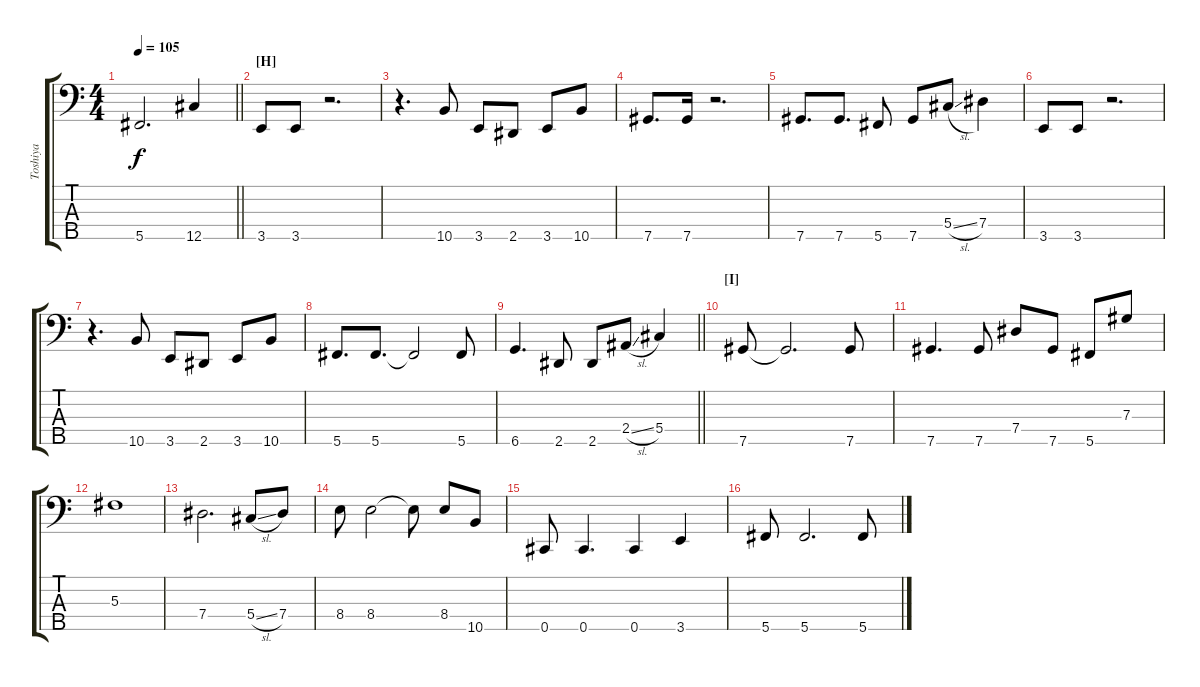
\track ("Toshiya" "Toshiya") {instrument electricbassfinger}
\staff {score tabs}
\tuning (Bb2 Gb2 Db2 Ab1 Db1) {hide}
\ts (4 4)
\tempo 105
\clef f4
\barLineRight lightlight
\ks c
5.5.2{d dy f} 12.5.4 |
\section ("" "[H]")
3.5.8 3.5.8 r.2{d} |
r.4{d} 10.5.8 3.5.8 2.5.8 3.5.8 10.5.8 |
7.5.8{d} 7.5.16 r.2{d} |
7.5.8{d} 7.5.8{d} 5.5.8 7.5.8 5.4{sl}.8 7.4.4 |
3.5.8 3.5.8 r.2{d} |
r.4{d} 10.5.8 3.5.8 2.5.8 3.5.8 10.5.8 |
5.5.8{d} 5.5.8{d} 5.5{t}.2 5.5.8 |
\barLineRight lightlight
6.5.4{d} 2.5.8 2.5.8 2.4{sl}.8 5.4.4 |
\section ("" "[I]")
7.5.8 7.5{t}.2{d} 7.5.8 |
7.5.4{d} 7.5.8 7.4.8 7.5.8 5.5.8 7.3.8 |
5.3.1 |
7.4.2{d} 5.4{sl}.8 7.4.8 |
8.4.8 8.4.2 8.4{t}.8 8.4.8 10.5.8 |
0.5.8 0.5.4{d} 0.5.4 3.5.4 |
5.5.8 5.5.2{d} 5.5.8
